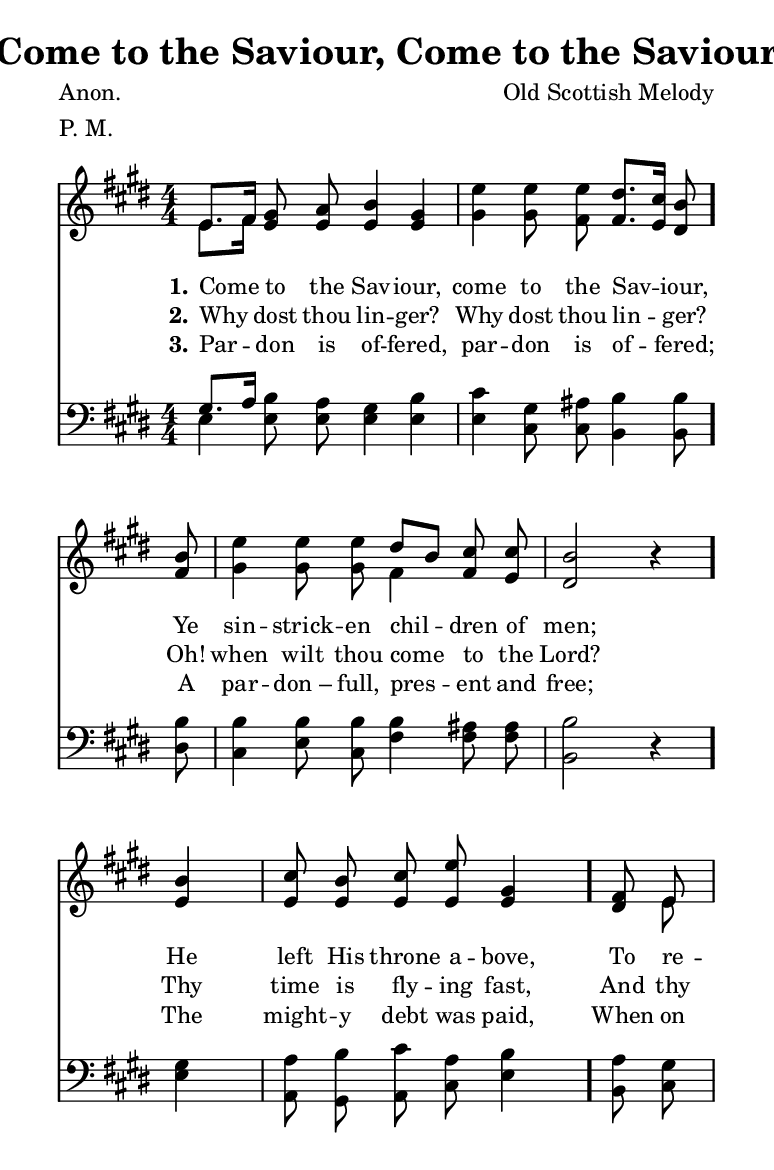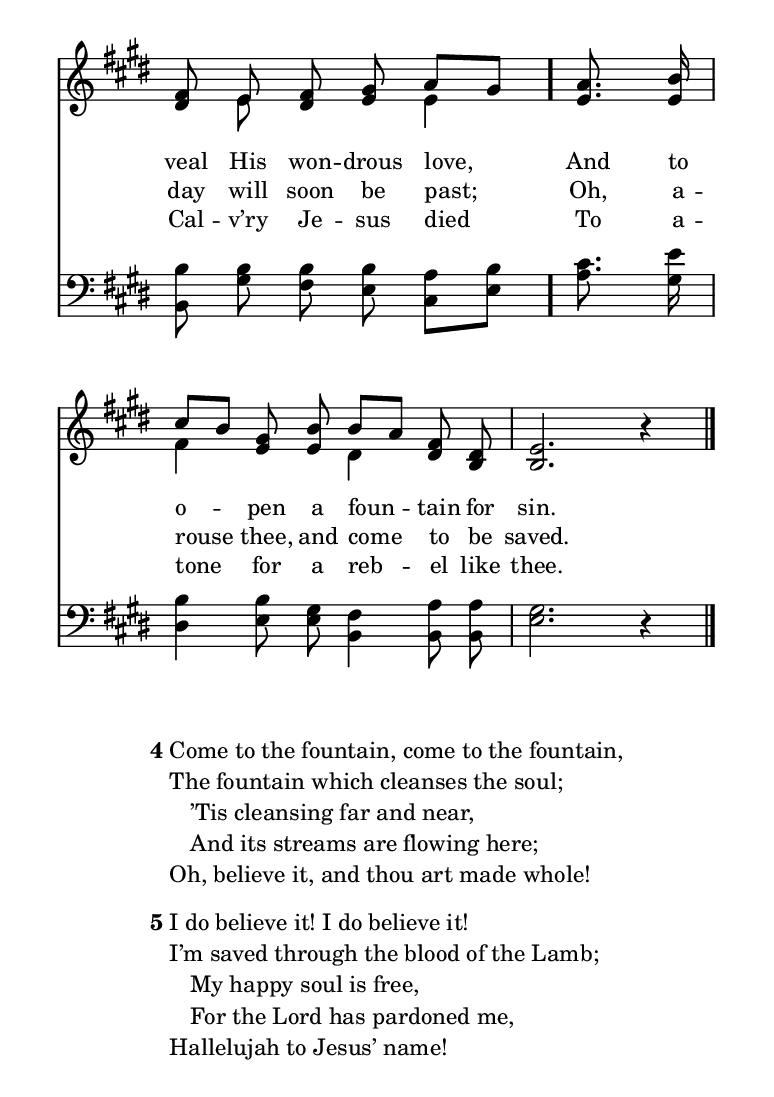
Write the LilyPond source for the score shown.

\include "common/global.ily"
\paper {
  \include "common/paper.ily"
  score-markup-spacing.padding = 4
score-markup-spacing.basic-distance = 4

}

\header{
  %gospel
  hymnnumber = "72"
  title = "Come to the Saviour, Come to the Saviour" % not found at hymnary.org
  tunename = ""
  meter = "P. M."
  poet = "Anon."
  composer = "Old Scottish Melody"
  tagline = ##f
}

% for fermata in MIDI
ta = { \tempo 4=76 }
tb = { \tempo 4=38 }

global = {
  \include "common/overrides.ily"
  \override Staff.TimeSignature.style = #'numbered % original has `c`
  \time 4/4
  \override Score.MetronomeMark.transparent = ##t % hide all fermata changes too
  \ta
  \key e \major
  \autoBeamOff
}

notesSoprano = {
\global
\relative c' {

  e8.[ fis16] gis8 a8 b4 gis4 | e'4 e8 e8 dis8.[ cis16] b8
  b8 | e4 e8 e8 dis8[ b8] cis8 cis8 | b2 r4
  b4 | cis8 b8 cis8 e8 gis,4
  fis8 e8 fis8 e8 fis8 gis8 a8[ gis8]
  a8. b16 | cis8[ b8] gis8 b8 b8[ a8] fis8 dis8 | e2. r4

  \bar "|."

}
}

notesAlto = {
\global
\relative e' {

  e8.[ fis16] e8 e8 e4 e4 | gis4 gis8 fis8 fis8.[ e16] dis8
  fis8 | gis4 gis8 gis8 fis4 fis8 e8 | dis2 r4
  e4 | e8 e8 e8 e8 e4
  dis8 e8 | dis8 e8 dis8 e8 e4
  e8. e16 | fis4 e8 e8 dis4 dis8 b8 | b2. r4

}
}

notesTenor = {
\global
\relative a {

  gis8.[ a16] b8 a8 gis4 b4 | cis4 gis8 ais8 b4 b8
  b8 | b4 b8 b8 b4 ais8 ais8 | b2 r4
  gis4 | a8 b8 cis8 a8 b4
  a8 gis b8 b8 b8 b8 a8[ b8]
  cis8. e16 | b4 b8 gis8 fis4 a8 a8 | gis2. r4

}
}

notesBass = {
\global
\relative f {

  e4 e8 e8 e4 e4 | e4 cis8 cis8 b4 b8
  dis8 | cis4 e8 cis8 fis4 fis8 fis8 | b,2 r4
  e4 | a,8 gis8 a8 cis8 e4
  b8 cis8 | b8 gis'8 fis8 e8 cis8[ e8]
  a8. gis16 | dis4 e8 e8 b4 b8 b8 | e2. r4

}
}

wordsA = \lyricmode {
\set stanza = "1."

Come to the Sav -- iour, come to the Sav -- iour, \bar "."
Ye {\eogbreak} sin -- strick -- en chil -- dren of men; \bar "."
He left His throne a -- bove, \bar "."
To re -- {\eogbreak} veal His won -- drous love, \bar "."
And to o -- pen a foun -- tain for sin. \bar "."

}

wordsB = \lyricmode {
\set stanza = "2."

Why dost thou lin -- ger? Why dost thou lin -- ger?
Oh! when wilt thou come to the Lord?
Thy time is fly -- ing fast,
And thy day will soon be past;
Oh, a -- rouse thee, and come to be saved.

}

wordsC = \lyricmode {
\set stanza = "3."

Par -- don is of -- fered, par -- don is of -- fered;
A par -- don_– full, pres -- ent and free;
The might -- y debt was paid,
When on Cal -- v’ry Je -- sus died
To a -- tone for a reb -- el like thee.

}

wordsD = \markuplist {

\line { Come to the fountain, come to the fountain, }
\line { The fountain which cleanses the soul; }
\line { { \hspace #2 } ’Tis cleansing far and near, }
\line { { \hspace #2 } And its streams are flowing here; }
\line { Oh, believe it, and thou art made whole! }

}

wordsE = \markuplist {

\line { I do believe it! I do believe it! }
\line { I’m saved through the blood of the Lamb; }
\line { { \hspace #2 } My happy soul is free, }
\line { { \hspace #2 } For the Lord has pardoned me, }
\line { Hallelujah to Jesus’ name! }

}

\score {
  \context ChoirStaff <<
    \context Staff = upper <<
      \set Staff.autoBeaming = ##f
      \set ChoirStaff.systemStartDelimiter = #'SystemStartBar
      \set ChoirStaff.printPartCombineTexts = ##f
      \partcombine #'(2 . 11) \notesSoprano \notesAlto
      \context NullVoice = sopranos { \voiceOne << \notesSoprano >> }
      \context Lyrics = one   \lyricsto sopranos \wordsA
      \context Lyrics = two   \lyricsto sopranos \wordsB
      \context Lyrics = three \lyricsto sopranos \wordsC
    >>
    \context Staff = men <<
      \set Staff.autoBeaming = ##f
      \clef bass
      \set ChoirStaff.printPartCombineTexts = ##f
      \partcombine #'(2 . 11) \notesTenor \notesBass
    >>
  >>
  \layout {
    \include "common/layout.ily"
  }
  #(cond ((ly:get-option 'eog-midi-permitted) #{ \midi{
    \include "common/midi.ily"
  } #}))
}

\markup { \fill-line { \vcenter \column {
  \vspace #1
  \line{ \bold 4 \column { \wordsD } } \combine \null \vspace #0.4
  \line{ \bold 5 \column { \wordsE } }
} } }

\version "2.19.49"  % necessary for upgrading to future LilyPond versions.

% vi:set et ts=2 sw=2 ai nocindent syntax=lilypond:
